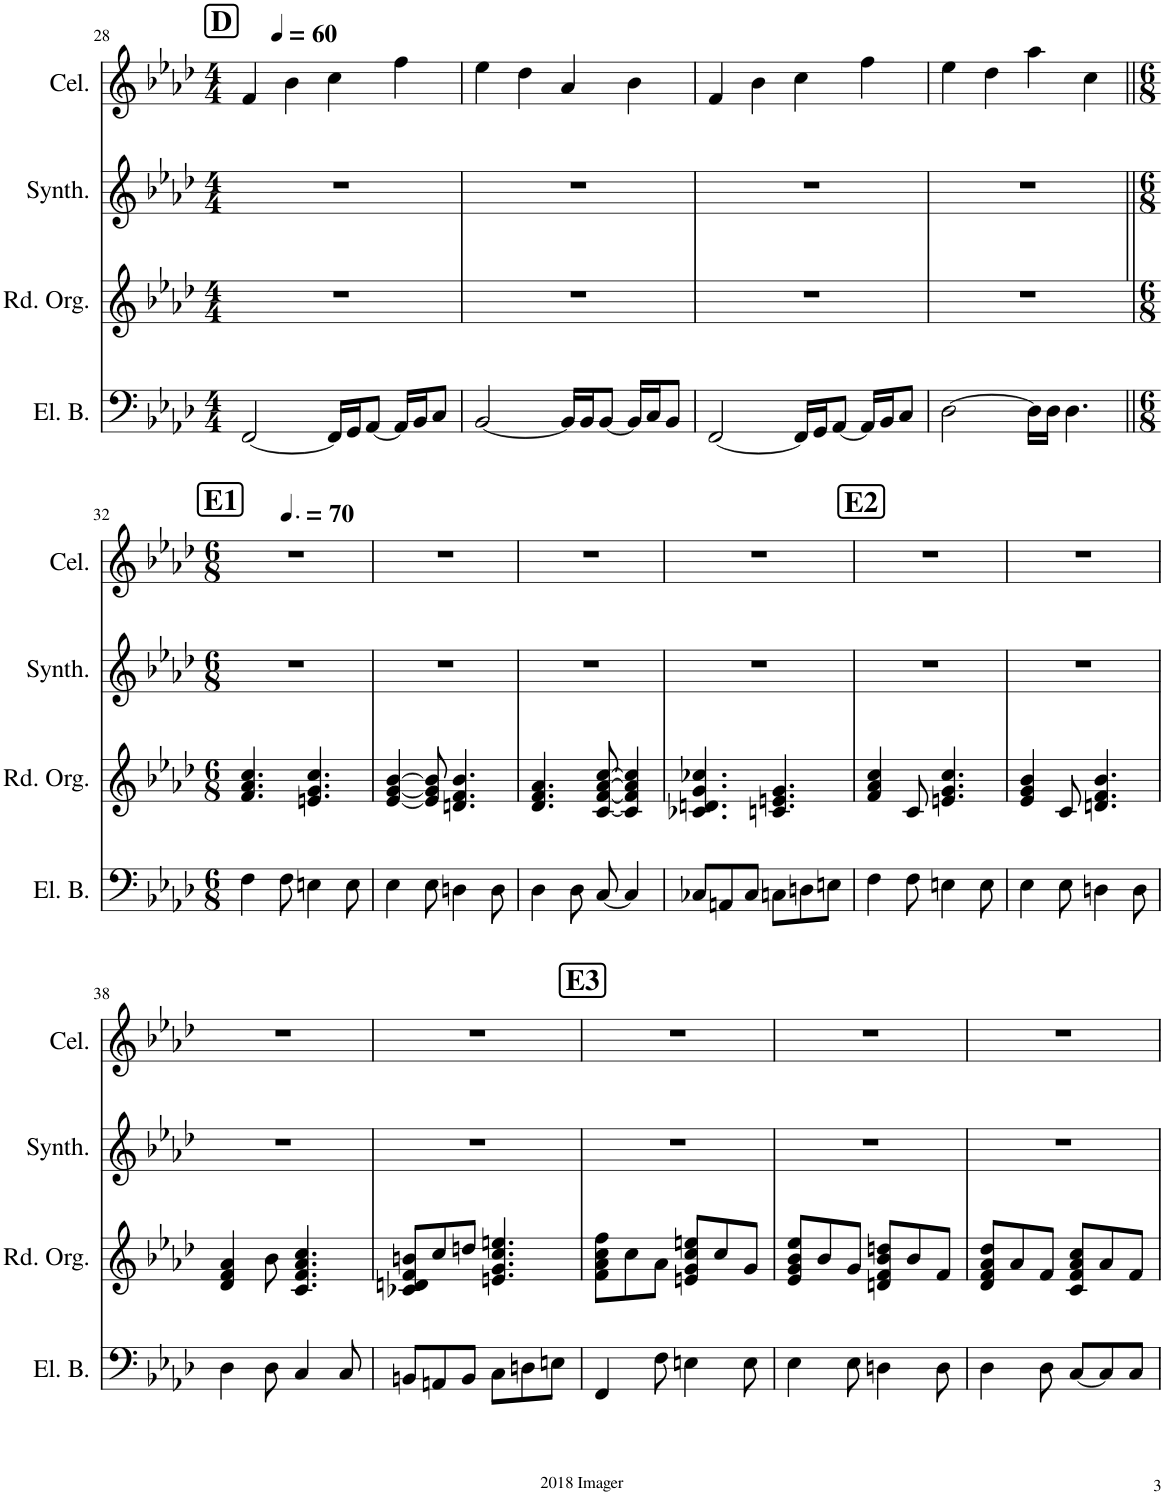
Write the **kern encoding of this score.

**kern	**kern	**kern	**kern
*part4	*part3	*part2	*part1
*staff4	*staff3	*staff2	*staff1
*I"Electric Bass	*I"Reed Organ	*I"Bowed Synthesizer	*I"Celesta
*I'El. B.	*I'Rd. Org.	*I'Synth.	*I'Cel.
!!LO:PB:g=z
*clefF4	*clefG2	*clefG2	*clefG2
*Trd7c12	*	*	*Trd-7c-12
*k[b-e-a-d-]	*k[b-e-a-d-]	*k[b-e-a-d-]	*k[b-e-a-d-]
*M4/4	*M4/4	*M4/4	*M4/4
*MM60	*MM60	*MM60	*MM60
!!LO:REH:place=s1:a:B:cj:fs=14:t=D
=28	=28	=28	=28
[2FF/	1r	1r	4f/
.	.	.	4b-\
16FF/LL]	.	.	4cc\
16GG/J	.	.	.
[8AA-/J	.	.	.
16AA-/LL]	.	.	4ff\
16BB-/J	.	.	.
8C/J	.	.	.
=29	=29	=29	=29
[2BB-/	1r	1r	4ee-\
.	.	.	4dd-\
16BB-/LL]	.	.	4a-/
16BB-/J	.	.	.
[8BB-/J	.	.	.
16BB-/LL]	.	.	4b-\
16C/J	.	.	.
8BB-/J	.	.	.
=30	=30	=30	=30
[2FF/	1r	1r	4f/
.	.	.	4b-\
16FF/LL]	.	.	4cc\
16GG/J	.	.	.
[8AA-/J	.	.	.
16AA-/LL]	.	.	4ff\
16BB-/J	.	.	.
8C/J	.	.	.
=31	=31	=31	=31
[2D-\	1r	1r	4ee-\
.	.	.	4dd-\
16D-\LL]	.	.	4aa-\
16D-\JJ	.	.	.
4.D-\	.	.	.
.	.	.	4cc\
!!LO:LB:g=z
=32||	=32||	=32||	=32||
!!LO:REH:place=s1:a:B:cj:fs=14:t=E1
*M6/8	*M6/8	*M6/8	*M6/8
*	*	*	*MM105
4F\	4.f/ 4.a-/ 4.cc/	2.r	2.r
8F\	.	.	.
4En\	4.en/ 4.g/ 4.cc/	.	.
8E\	.	.	.
=33	=33	=33	=33
4E-\	[4e-/ [4g/ [4b-/	2.r	2.r
8E-\	8e-/] 8g/] 8b-/]	.	.
4Dn\	4.dn/ 4.f/ 4.b-/	.	.
8D\	.	.	.
=34	=34	=34	=34
4D-\	4.d-/ 4.f/ 4.a-/	2.r	2.r
8D-\	.	.	.
[8C/	[8c/ [8f/ [8a-/ [8cc/	.	.
4C/]	4c/] 4f/] 4a-/] 4cc/]	.	.
=35	=35	=35	=35
8C-X/L	4.c-X/ 4.dn/ 4.g/ 4.cc-X/	2.r	2.r
8AAn/	.	.	.
8C-/J	.	.	.
8Cn\L	4.cn/ 4.en/ 4.g/	.	.
8Dn\	.	.	.
8En\J	.	.	.
!!LO:REH:place=s1:a:B:cj:fs=14:t=E2
=36	=36	=36	=36
4F\	4f/ 4a-/ 4cc/	2.r	2.r
8F\	8c/	.	.
4En\	4.en/ 4.g/ 4.cc/	.	.
8E\	.	.	.
=37	=37	=37	=37
4E-\	4e-/ 4g/ 4b-/	2.r	2.r
8E-\	8c/	.	.
4Dn\	4.dn/ 4.f/ 4.b-/	.	.
8D\	.	.	.
!!LO:LB:g=z
=38	=38	=38	=38
4D-\	4d-/ 4f/ 4a-/	2.r	2.r
8D-\	8b-\	.	.
4C/	4.c/ 4.f/ 4.a-/ 4.cc/	.	.
8C/	.	.	.
=39	=39	=39	=39
8BBn/L	8c-X/ 8dn/ 8f/ 8bn/L	2.r	2.r
8AAn/	8cc/	.	.
8BB/J	8ddn/J	.	.
8C\L	4.en/ 4.g/ 4.cc/ 4.een/	.	.
8Dn\	.	.	.
8En\J	.	.	.
!!LO:REH:place=s1:a:B:cj:fs=14:t=E3
=40	=40	=40	=40
4FF/	8f\ 8a-\ 8cc\ 8ff\L	2.r	2.r
.	8cc\	.	.
8F\	8a-\J	.	.
4En\	8en/ 8g/ 8cc/ 8een/L	.	.
.	8cc/	.	.
8E\	8g/J	.	.
=41	=41	=41	=41
4E-\	8e-/ 8g/ 8b-/ 8ee-/L	2.r	2.r
.	8b-/	.	.
8E-\	8g/J	.	.
4Dn\	8dn/ 8f/ 8b-/ 8ddn/L	.	.
.	8b-/	.	.
8D\	8f/J	.	.
=42	=42	=42	=42
4D-\	8d-/ 8f/ 8a-/ 8dd-/L	2.r	2.r
.	8a-/	.	.
8D-\	8f/J	.	.
[8C/L	8c/ 8f/ 8a-/ 8cc/L	.	.
8C/]	8a-/	.	.
8C/J	8f/J	.	.
=	=	=	=
*-	*-	*-	*-
